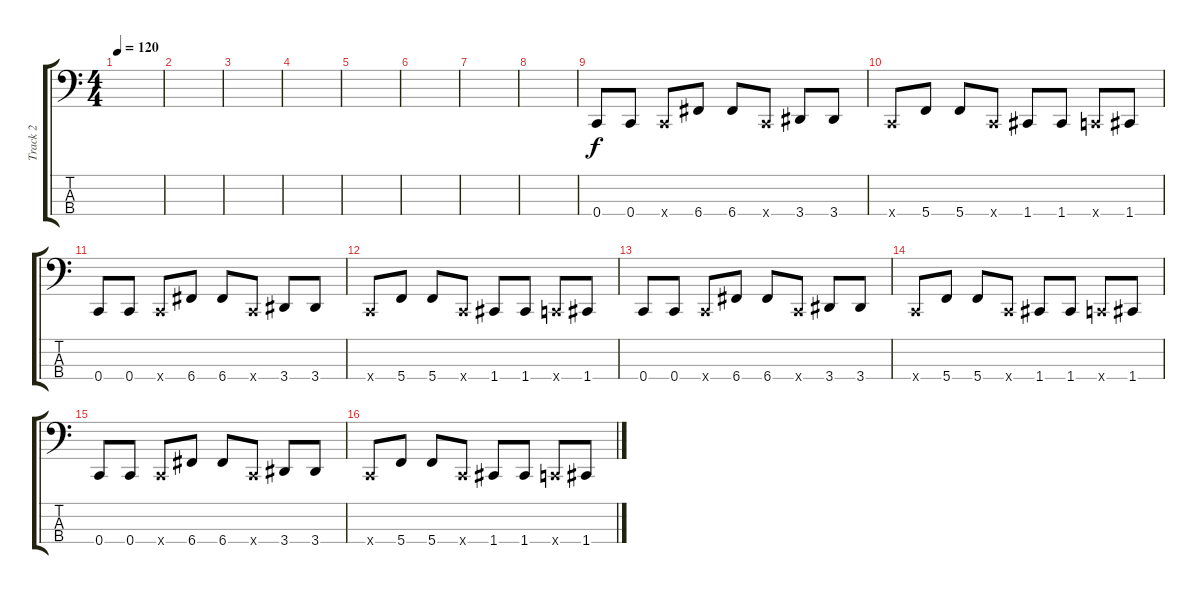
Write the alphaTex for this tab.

\track ("Track 2" "Track 2") {instrument slapbass2}
\staff {score tabs}
\tuning (Eb2 Bb1 F1 C1) {hide}
\ts (4 4)
\tempo 120
\clef f4
\ks c
|
|
|
|
|
|
|
|
0.4.8{volume 16 instrument slapbass2} 0.4.8 0.4{x}.8 6.4.8 6.4.8 0.4{x}.8 3.4.8 3.4.8 |
0.4{x}.8 5.4.8 5.4.8 0.4{x}.8 1.4.8 1.4.8 0.4{x}.8 1.4.8 |
0.4.8 0.4.8 0.4{x}.8 6.4.8 6.4.8 0.4{x}.8 3.4.8 3.4.8 |
0.4{x}.8 5.4.8 5.4.8 0.4{x}.8 1.4.8 1.4.8 0.4{x}.8 1.4.8 |
0.4.8 0.4.8 0.4{x}.8 6.4.8 6.4.8 0.4{x}.8 3.4.8 3.4.8 |
0.4{x}.8 5.4.8 5.4.8 0.4{x}.8 1.4.8 1.4.8 0.4{x}.8 1.4.8 |
0.4.8 0.4.8 0.4{x}.8 6.4.8 6.4.8 0.4{x}.8 3.4.8 3.4.8 |
0.4{x}.8 5.4.8 5.4.8 0.4{x}.8 1.4.8 1.4.8 0.4{x}.8 1.4.8
